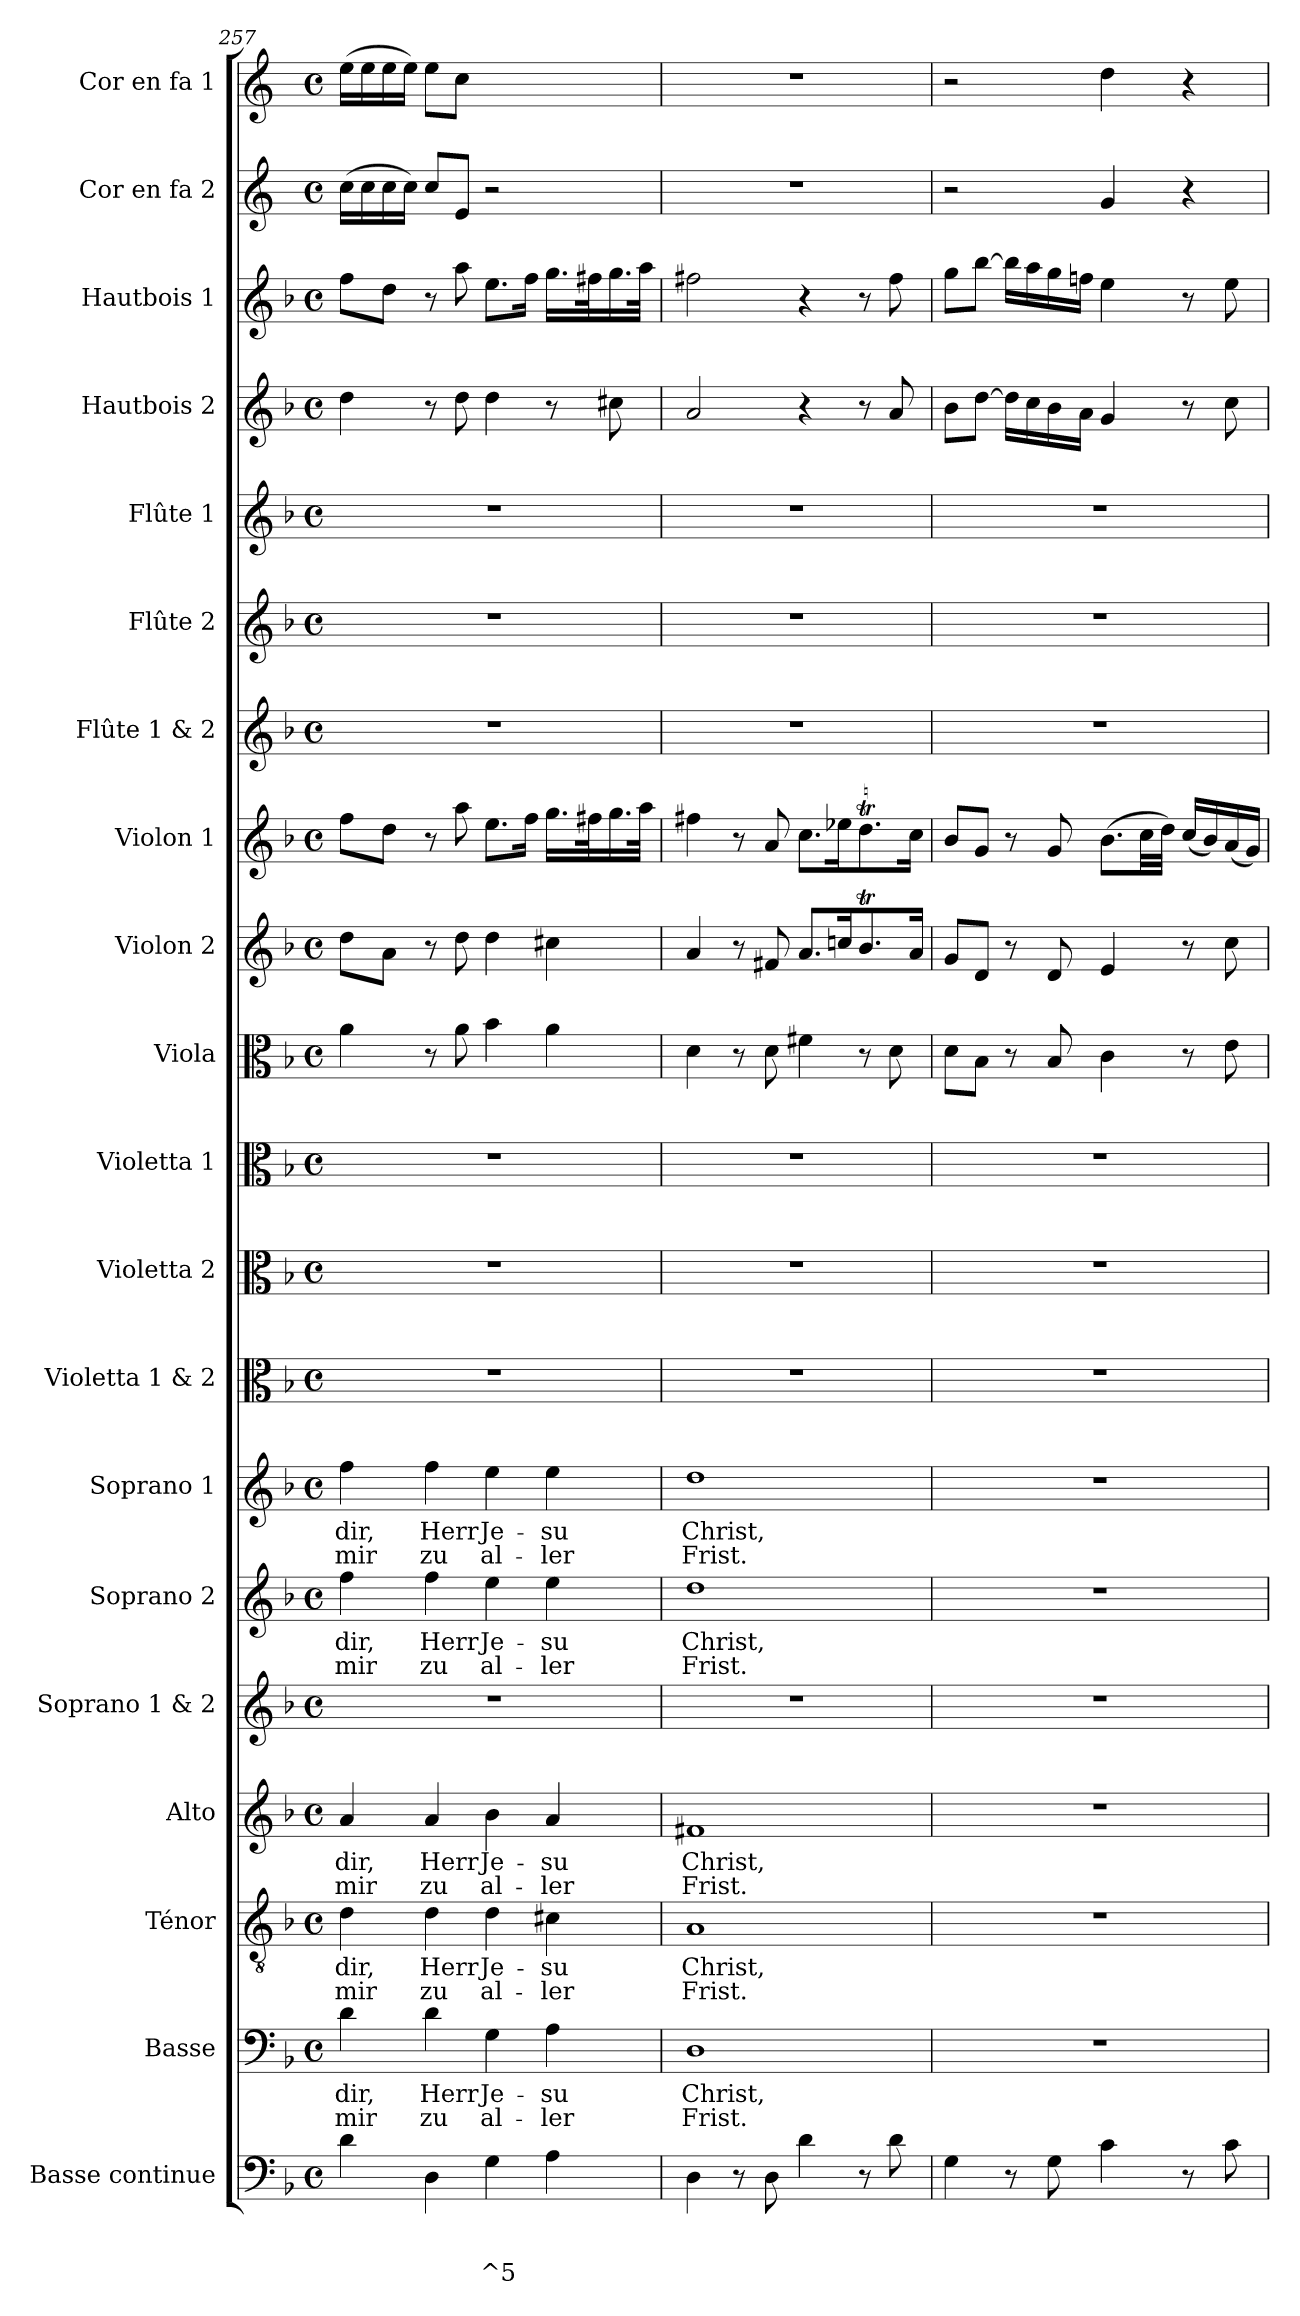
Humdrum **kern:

**kern	**text	**text	**text	**kern	**text	**text	**kern	**text	**text	**kern	**text	**text	**kern	**kern	**text	**text	**kern	**text	**text	**kern	**kern	**kern	**kern	**kern	**kern	**kern	**kern	**kern	**kern	**kern	**kern	**kern
*part20	*part20	*part20	*part20	*part19	*part19	*part19	*part18	*part18	*part18	*part17	*part17	*part17	*part16	*part15	*part15	*part15	*part14	*part14	*part14	*part13	*part12	*part11	*part10	*part9	*part8	*part7	*part6	*part5	*part4	*part3	*part2	*part1
*staff20	*staff20	*staff20	*staff20	*staff19	*staff19	*staff19	*staff18	*staff18	*staff18	*staff17	*staff17	*staff17	*staff16	*staff15	*staff15	*staff15	*staff14	*staff14	*staff14	*staff13	*staff12	*staff11	*staff10	*staff9	*staff8	*staff7	*staff6	*staff5	*staff4	*staff3	*staff2	*staff1
*I"Basse continue	*	*	*	*I"Basse	*	*	*I"Ténor	*	*	*I"Alto	*	*	*I"Soprano 1 & 2	*I"Soprano 2	*	*	*I"Soprano 1	*	*	*I"Violetta 1 & 2	*I"Violetta 2	*I"Violetta 1	*I"Viola	*I"Violon 2	*I"Violon 1	*I"Flûte 1 & 2	*I"Flûte 2	*I"Flûte 1	*I"Hautbois 2	*I"Hautbois 1	*I"Cor en fa 2	*I"Cor en fa 1
*I'BC	*	*	*	*I'Bas	*	*	*I'T	*	*	*I'A	*	*	*	*I'S 2	*	*	*I'S 1	*	*	*	*I'Vta 2	*I'Vta 1	*I'Vla	*I'Vln 2	*I'Vln 1	*	*I'Fl 2	*I'Fl 1	*I'Hb 2	*I'Hb 1	*I'Cor 2	*I'Cor 1
*clefF4	*	*	*	*clefF4	*	*	*clefGv2	*	*	*clefG2	*	*	*clefG2	*clefG2	*	*	*clefG2	*	*	*clefC3	*clefC3	*clefC3	*clefC3	*clefG2	*clefG2	*clefG2	*clefG2	*clefG2	*clefG2	*clefG2	*clefG2	*clefG2
*ITrd7c12	*	*	*	*	*	*	*	*	*	*	*	*	*	*	*	*	*	*	*	*	*	*	*	*	*	*	*	*	*	*	*ITrd4c7	*ITrd4c7
*k[b-]	*	*	*	*k[b-]	*	*	*k[b-]	*	*	*k[b-]	*	*	*k[b-]	*k[b-]	*	*	*k[b-]	*	*	*k[b-]	*k[b-]	*k[b-]	*k[b-]	*k[b-]	*k[b-]	*k[b-]	*k[b-]	*k[b-]	*k[b-]	*k[b-]	*k[b-]	*k[b-]
*F:	*	*	*	*F:	*	*	*F:	*	*	*F:	*	*	*F:	*F:	*	*	*F:	*	*	*F:	*F:	*F:	*F:	*F:	*F:	*F:	*F:	*F:	*F:	*F:	*F:	*F:
*M4/4	*	*	*	*M4/4	*	*	*M4/4	*	*	*M4/4	*	*	*M4/4	*M4/4	*	*	*M4/4	*	*	*M4/4	*M4/4	*M4/4	*M4/4	*M4/4	*M4/4	*M4/4	*M4/4	*M4/4	*M4/4	*M4/4	*M4/4	*M4/4
*met(c)	*	*	*	*met(c)	*	*	*met(c)	*	*	*met(c)	*	*	*met(c)	*met(c)	*	*	*met(c)	*	*	*met(c)	*met(c)	*met(c)	*met(c)	*met(c)	*met(c)	*met(c)	*met(c)	*met(c)	*met(c)	*met(c)	*met(c)	*met(c)
=257	=257	=257	=257	=257	=257	=257	=257	=257	=257	=257	=257	=257	=257	=257	=257	=257	=257	=257	=257	=257	=257	=257	=257	=257	=257	=257	=257	=257	=257	=257	=257	=257
!	!	!	!	!	!LO:LY:b	!LO:LY:b	!	!	!	!	!	!	!	!	!	!	!	!	!	!	!	!	!	!	!	!	!	!	!	!	!	!
!	!	!	!	!	!	!	!	!LO:LY:b	!LO:LY:b	!	!	!	!	!	!	!	!	!	!	!	!	!	!	!	!	!	!	!	!	!	!	!
!	!	!	!	!	!	!	!	!	!	!	!LO:LY:b	!LO:LY:b	!	!	!	!	!	!	!	!	!	!	!	!	!	!	!	!	!	!	!	!
!	!	!	!	!	!	!	!	!	!	!	!	!	!	!	!LO:LY:b	!LO:LY:b	!	!	!	!	!	!	!	!	!	!	!	!	!	!	!	!
!	!	!	!	!	!	!	!	!	!	!	!	!	!	!	!	!	!	!LO:LY:b	!LO:LY:b	!	!	!	!	!	!	!	!	!	!	!	!	!
4D\	.	.	.	4d\	dir,	mir	4d\	dir,	mir	4a/	dir,	mir	1r	4ff\	dir,	mir	4ff\	dir,	mir	1r	1r	1r	4a\	8dd\L	8ff\L	1r	1r	1r	4dd\	8ff\L	(>16f\LL	(>16a\LL
.	.	.	.	.	.	.	.	.	.	.	.	.	.	.	.	.	.	.	.	.	.	.	.	.	.	.	.	.	.	.	16f\	16a\
.	.	.	.	.	.	.	.	.	.	.	.	.	.	.	.	.	.	.	.	.	.	.	.	8a\J	8dd\J	.	.	.	.	8dd\J	16f\	16a\
.	.	.	.	.	.	.	.	.	.	.	.	.	.	.	.	.	.	.	.	.	.	.	.	.	.	.	.	.	.	.	16f\JJ)	16a\JJ)
!	!	!	!	!	!LO:LY:b	!LO:LY:b	!	!	!	!	!	!	!	!	!	!	!	!	!	!	!	!	!	!	!	!	!	!	!	!	!	!
!	!	!	!	!	!	!	!	!LO:LY:b	!LO:LY:b	!	!	!	!	!	!	!	!	!	!	!	!	!	!	!	!	!	!	!	!	!	!	!
!	!	!	!	!	!	!	!	!	!	!	!LO:LY:b	!LO:LY:b	!	!	!	!	!	!	!	!	!	!	!	!	!	!	!	!	!	!	!	!
!	!	!	!	!	!	!	!	!	!	!	!	!	!	!	!LO:LY:b	!LO:LY:b	!	!	!	!	!	!	!	!	!	!	!	!	!	!	!	!
!	!	!	!	!	!	!	!	!	!	!	!	!	!	!	!	!	!	!LO:LY:b	!LO:LY:b	!	!	!	!	!	!	!	!	!	!	!	!	!
4DD\	.	.	.	4d\	Herr	zu	4d\	Herr	zu	4a/	Herr	zu	.	4ff\	Herr	zu	4ff\	Herr	zu	.	.	.	8r	8r	8r	.	.	.	8r	8r	8f/L	8a\L
.	.	.	.	.	.	.	.	.	.	.	.	.	.	.	.	.	.	.	.	.	.	.	8a\	8dd\	8aa\	.	.	.	8dd\	8aa\	8A/J	8f\J
!	!	!	!LO:LY:b	!	!	!	!	!	!	!	!	!	!	!	!	!	!	!	!	!	!	!	!	!	!	!	!	!	!	!	!	!
!	!	!	!	!	!LO:LY:b	!LO:LY:b	!	!	!	!	!	!	!	!	!	!	!	!	!	!	!	!	!	!	!	!	!	!	!	!	!	!
!	!	!	!	!	!	!	!	!LO:LY:b	!LO:LY:b	!	!	!	!	!	!	!	!	!	!	!	!	!	!	!	!	!	!	!	!	!	!	!
!	!	!	!	!	!	!	!	!	!	!	!LO:LY:b	!LO:LY:b	!	!	!	!	!	!	!	!	!	!	!	!	!	!	!	!	!	!	!	!
!	!	!	!	!	!	!	!	!	!	!	!	!	!	!	!LO:LY:b	!LO:LY:b	!	!	!	!	!	!	!	!	!	!	!	!	!	!	!	!
!	!	!	!	!	!	!	!	!	!	!	!	!	!	!	!	!	!	!LO:LY:b	!LO:LY:b	!	!	!	!	!	!	!	!	!	!	!	!	!
4GG\	.	.	^5	4G\	Je-	al-	4d\	Je-	al-	4b-\	Je-	al-	.	4ee\	Je-	al-	4ee\	Je-	al-	.	.	.	4b-\	4dd\	8.ee\L	.	.	.	4dd\	8.ee\L	2r	2ryy
.	.	.	.	.	.	.	.	.	.	.	.	.	.	.	.	.	.	.	.	.	.	.	.	.	16ff\Jk	.	.	.	.	16ff\Jk	.	.
!	!	!	!	!	!LO:LY:b	!LO:LY:b	!	!	!	!	!	!	!	!	!	!	!	!	!	!	!	!	!	!	!	!	!	!	!	!	!	!
!	!	!	!	!	!	!	!	!LO:LY:b	!LO:LY:b	!	!	!	!	!	!	!	!	!	!	!	!	!	!	!	!	!	!	!	!	!	!	!
!	!	!	!	!	!	!	!	!	!	!	!LO:LY:b	!LO:LY:b	!	!	!	!	!	!	!	!	!	!	!	!	!	!	!	!	!	!	!	!
!	!	!	!	!	!	!	!	!	!	!	!	!	!	!	!LO:LY:b	!LO:LY:b	!	!	!	!	!	!	!	!	!	!	!	!	!	!	!	!
!	!	!	!	!	!	!	!	!	!	!	!	!	!	!	!	!	!	!LO:LY:b	!LO:LY:b	!	!	!	!	!	!	!	!	!	!	!	!	!
4AA\	.	.	.	4A\	-su	-ler	4c#X\	-su	-ler	4a/	-su	-ler	.	4ee\	-su	-ler	4ee\	-su	-ler	.	.	.	4a\	4cc#X\	16.gg\LL	.	.	.	8r	16.gg\LL	.	.
.	.	.	.	.	.	.	.	.	.	.	.	.	.	.	.	.	.	.	.	.	.	.	.	.	32ff#X\k	.	.	.	.	32ff#X\k	.	.
.	.	.	.	.	.	.	.	.	.	.	.	.	.	.	.	.	.	.	.	.	.	.	.	.	16.gg\	.	.	.	8cc#X\	16.gg\	.	.
.	.	.	.	.	.	.	.	.	.	.	.	.	.	.	.	.	.	.	.	.	.	.	.	.	32aa\JJk	.	.	.	.	32aa\JJk	.	.
!!LO:PB:g=z
=258	=258	=258	=258	=258	=258	=258	=258	=258	=258	=258	=258	=258	=258	=258	=258	=258	=258	=258	=258	=258	=258	=258	=258	=258	=258	=258	=258	=258	=258	=258	=258	=258
!	!	!	!	!	!LO:LY:b	!LO:LY:b	!	!	!	!	!	!	!	!	!	!	!	!	!	!	!	!	!	!	!	!	!	!	!	!	!	!
!	!	!	!	!	!	!	!	!LO:LY:b	!LO:LY:b	!	!	!	!	!	!	!	!	!	!	!	!	!	!	!	!	!	!	!	!	!	!	!
!	!	!	!	!	!	!	!	!	!	!	!LO:LY:b	!LO:LY:b	!	!	!	!	!	!	!	!	!	!	!	!	!	!	!	!	!	!	!	!
!	!	!	!	!	!	!	!	!	!	!	!	!	!	!	!LO:LY:b	!LO:LY:b	!	!	!	!	!	!	!	!	!	!	!	!	!	!	!	!
!	!	!	!	!	!	!	!	!	!	!	!	!	!	!	!	!	!	!LO:LY:b	!LO:LY:b	!	!	!	!	!	!	!	!	!	!	!	!	!
4DD\	.	.	.	1D	Christ,	Frist.	1A	Christ,	Frist.	1f#X	Christ,	Frist.	1r	1dd	Christ,	Frist.	1dd	Christ,	Frist.	1r	1r	1r	4d\	4a/	4ff#X\	1r	1r	1r	2a/	2ff#X\	1r	1r
8r	.	.	.	.	.	.	.	.	.	.	.	.	.	.	.	.	.	.	.	.	.	.	8r	8r	8r	.	.	.	.	.	.	.
8DD\	.	.	.	.	.	.	.	.	.	.	.	.	.	.	.	.	.	.	.	.	.	.	8d\	8f#X/	8a/	.	.	.	.	.	.	.
4D\	.	.	.	.	.	.	.	.	.	.	.	.	.	.	.	.	.	.	.	.	.	.	4f#X\	8.a/L	8.cc\L	.	.	.	4r	4r	.	.
.	.	.	.	.	.	.	.	.	.	.	.	.	.	.	.	.	.	.	.	.	.	.	.	16ccni/k	16ee-X\k	.	.	.	.	.	.	.
8r	.	.	.	.	.	.	.	.	.	.	.	.	.	.	.	.	.	.	.	.	.	.	8r	8.b-T/	8.ddT\	.	.	.	8r	8r	.	.
8D\	.	.	.	.	.	.	.	.	.	.	.	.	.	.	.	.	.	.	.	.	.	.	8d\	.	.	.	.	.	8a/	8ff#\	.	.
.	.	.	.	.	.	.	.	.	.	.	.	.	.	.	.	.	.	.	.	.	.	.	.	16a/Jk	16cc\Jk	.	.	.	.	.	.	.
=259	=259	=259	=259	=259	=259	=259	=259	=259	=259	=259	=259	=259	=259	=259	=259	=259	=259	=259	=259	=259	=259	=259	=259	=259	=259	=259	=259	=259	=259	=259	=259	=259
4GG\	.	.	.	1r	.	.	1r	.	.	1r	.	.	1r	1r	.	.	1r	.	.	1r	1r	1r	8d\L	8g/L	8b-/L	1r	1r	1r	8b-\L	8gg\L	2r	2r
.	.	.	.	.	.	.	.	.	.	.	.	.	.	.	.	.	.	.	.	.	.	.	8B-\J	8d/J	8g/J	.	.	.	[8dd\J	[8bb-\J	.	.
8r	.	.	.	.	.	.	.	.	.	.	.	.	.	.	.	.	.	.	.	.	.	.	8r	8r	8r	.	.	.	16dd\LL]	16bb-\LL]	.	.
.	.	.	.	.	.	.	.	.	.	.	.	.	.	.	.	.	.	.	.	.	.	.	.	.	.	.	.	.	16cc\	16aa\	.	.
8GG\	.	.	.	.	.	.	.	.	.	.	.	.	.	.	.	.	.	.	.	.	.	.	8B-/	8d/	8g/	.	.	.	16b-\	16gg\	.	.
.	.	.	.	.	.	.	.	.	.	.	.	.	.	.	.	.	.	.	.	.	.	.	.	.	.	.	.	.	16a\JJ	16ffni\JJ	.	.
4C\	.	.	.	.	.	.	.	.	.	.	.	.	.	.	.	.	.	.	.	.	.	.	4c\	4e/	(>8.b-\L	.	.	.	4g/	4ee\	4c/	4g\
.	.	.	.	.	.	.	.	.	.	.	.	.	.	.	.	.	.	.	.	.	.	.	.	.	32cc!\LL	.	.	.	.	.	.	.
.	.	.	.	.	.	.	.	.	.	.	.	.	.	.	.	.	.	.	.	.	.	.	.	.	32dd!\JJJ)	.	.	.	.	.	.	.
8r	.	.	.	.	.	.	.	.	.	.	.	.	.	.	.	.	.	.	.	.	.	.	8r	8r	(<16cc/LL	.	.	.	8r	8r	4r	4r
.	.	.	.	.	.	.	.	.	.	.	.	.	.	.	.	.	.	.	.	.	.	.	.	.	16b-/)	.	.	.	.	.	.	.
8C\	.	.	.	.	.	.	.	.	.	.	.	.	.	.	.	.	.	.	.	.	.	.	8e\	8cc\	(<16a/	.	.	.	8cc\	8ee\	.	.
.	.	.	.	.	.	.	.	.	.	.	.	.	.	.	.	.	.	.	.	.	.	.	.	.	16g/JJ)	.	.	.	.	.	.	.
=	=	=	=	=	=	=	=	=	=	=	=	=	=	=	=	=	=	=	=	=	=	=	=	=	=	=	=	=	=	=	=	=
*-	*-	*-	*-	*-	*-	*-	*-	*-	*-	*-	*-	*-	*-	*-	*-	*-	*-	*-	*-	*-	*-	*-	*-	*-	*-	*-	*-	*-	*-	*-	*-	*-
